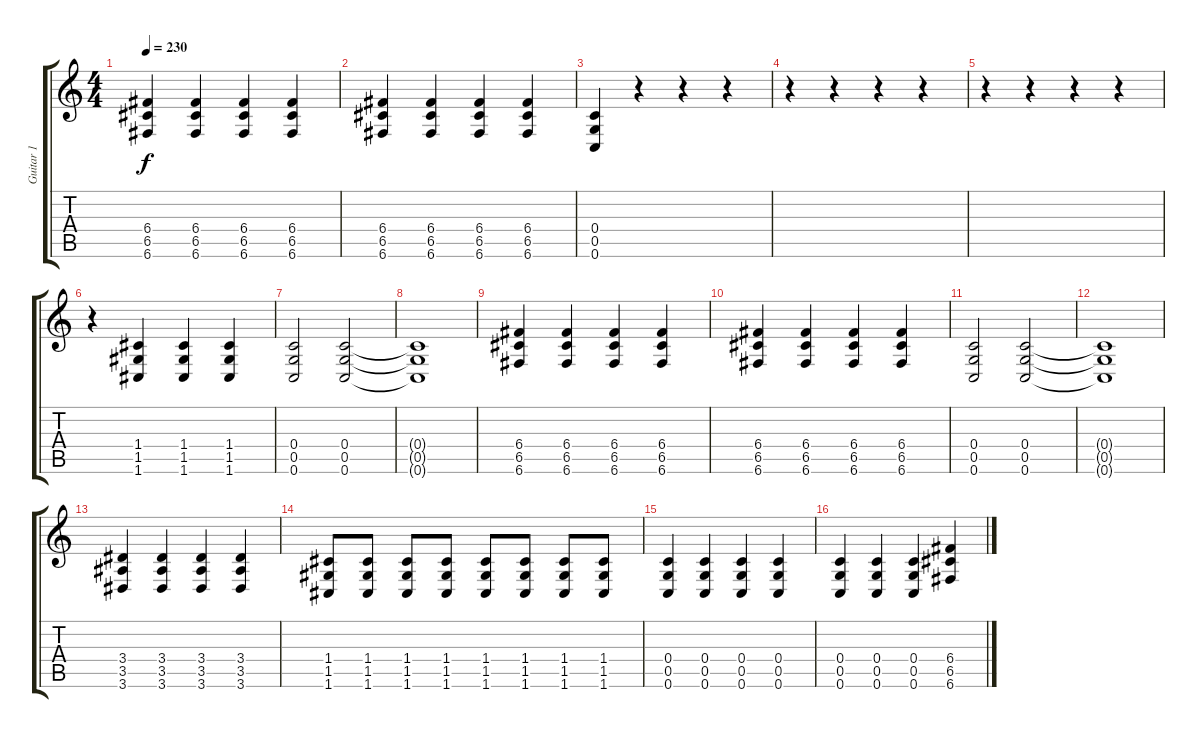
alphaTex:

\track ("Guitar 1" "Guitar 1") {instrument distortionguitar}
\staff {score tabs}
\tuning (D4 A3 F3 C3 G2 C2) {hide}
\ts (4 4)
\tempo 230
\clef g2
\ks c
(6.4 6.5 6.6).4{dy f} (6.4 6.5 6.6).4 (6.4 6.5 6.6).4 (6.4 6.5 6.6).4 |
(6.4 6.5 6.6).4 (6.4 6.5 6.6).4 (6.4 6.5 6.6).4 (6.4 6.5 6.6).4 |
(0.4 0.5 0.6).4 r.4 r.4 r.4 |
r.4 r.4 r.4 r.4 |
r.4 r.4 r.4 r.4 |
r.4 (1.4 1.5 1.6).4 (1.4 1.5 1.6).4 (1.4 1.5 1.6).4 |
(0.4 0.5 0.6).2 (0.4 0.5 0.6).2 |
(0.4{t} 0.5{t} 0.6{t}).1 |
(6.4 6.5 6.6).4 (6.4 6.5 6.6).4 (6.4 6.5 6.6).4 (6.4 6.5 6.6).4 |
(6.4 6.5 6.6).4 (6.4 6.5 6.6).4 (6.4 6.5 6.6).4 (6.4 6.5 6.6).4 |
(0.4 0.5 0.6).2 (0.4 0.5 0.6).2 |
(0.4{t} 0.5{t} 0.6{t}).1 |
(3.4 3.5 3.6).4 (3.4 3.5 3.6).4 (3.4 3.5 3.6).4 (3.4 3.5 3.6).4 |
(1.4 1.5 1.6).8 (1.4 1.5 1.6).8 (1.4 1.5 1.6).8 (1.4 1.5 1.6).8 (1.4 1.5 1.6).8 (1.4 1.5 1.6).8 (1.4 1.5 1.6).8 (1.4 1.5 1.6).8 |
(0.4 0.5 0.6).4 (0.4 0.5 0.6).4 (0.4 0.5 0.6).4 (0.4 0.5 0.6).4 |
(0.4 0.5 0.6).4 (0.4 0.5 0.6).4 (0.4 0.5 0.6).4 (6.4 6.5 6.6).4
